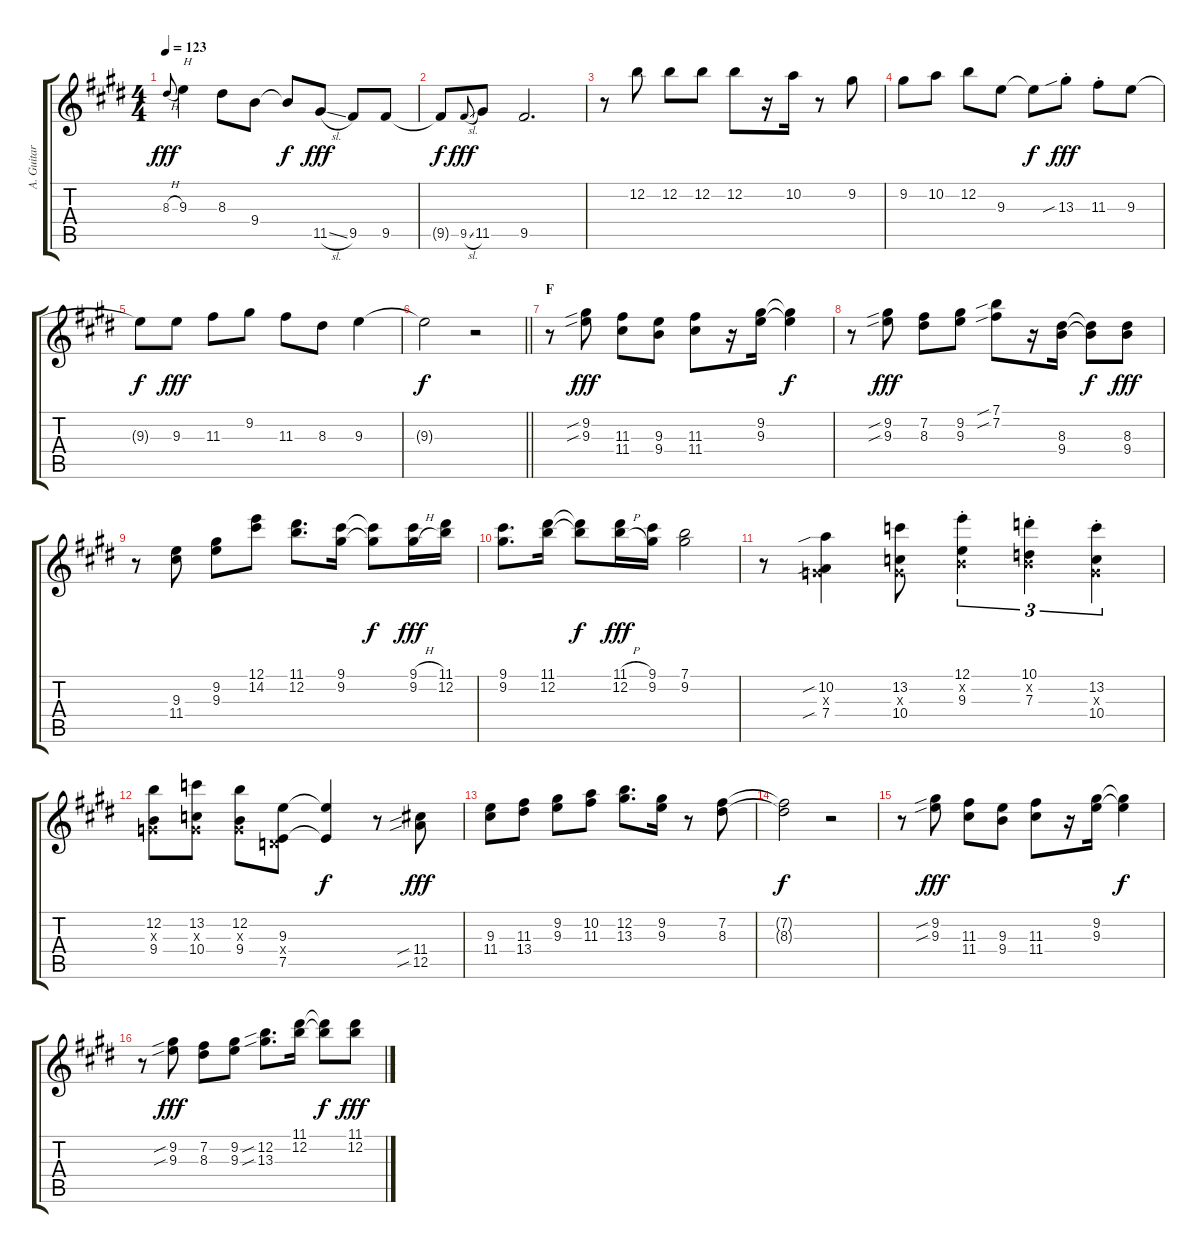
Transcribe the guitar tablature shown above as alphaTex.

\track ("A. Guitar I" "A. Guitar ") {instrument acousticguitarsteel}
\staff {score tabs}
\tuning (E4 B3 G3 D3 A2 E2) {hide}
\ts (4 4)
\tempo 123
\clef g2
\ks e
8.3{h}.8{gr onbeat dy fff} 9.3.4{txt "H"} 8.3.8 9.4.8 9.4{t}.8{dy f} 11.5{sl}.8{dy fff} 9.5.8 9.5.8 |
9.5{t}.8{dy f} 9.5{sl}.8{gr onbeat dy fff} 11.5.8 9.5.2{d} |
r.8 12.2.8 12.2.8 12.2.8 12.2.8 r.16 10.2.16 r.8 9.2.8 |
9.2.8 10.2.8 12.2.8 9.3.8 9.3{t}.8{dy f} 13.3{sib st}.8{dy fff} 11.3{st}.8 9.3.8 |
9.3{t}.8{dy f} 9.3.8{dy fff} 11.3.8 9.2.8 11.3.8 8.3.8 9.3.4 |
\barLineRight lightlight
9.3{t}.2{dy f} r.2 |
\section ("" "F")
r.8 (9.2{sib} 9.3{sib}).8{dy fff} (11.3 11.4).8 (9.3 9.4).8 (11.3 11.4).8 r.16 (9.2 9.3).16 (9.2{t} 9.3{t}).4{dy f} |
r.8 (9.2{sib} 9.3{sib}).8{dy fff} (7.2 8.3).8 (9.2 9.3).8 (7.1{sib} 7.2{sib}).8 r.16 (8.3 9.4).16 (8.3{t} 9.4{t}).8{dy f} (8.3 9.4).8{dy fff} |
r.8 (9.3 11.4).8 (9.2 9.3).8 (12.1 14.2).8 (11.1 12.2).8{d} (9.1 9.2).16 (9.1{t} 9.2{t}).8{dy f} (9.1{h} 9.2{h}).16{dy fff} (11.1 12.2).16 |
(9.1 9.2).8{d} (11.1 12.2).16 (11.1{t} 12.2{t}).8{dy f} (11.1{h} 12.2{h}).16{dy fff} (9.1 9.2).16 (7.1 9.2).2 |
r.8 (10.2{sib} 0.3{x} 7.4{sib}).4 (13.2 0.3{x} 10.4).8 (12.1{st} 0.2{x} 9.3{st}).4{tu (3 2)} (10.1{st} 0.2{x} 7.3{st}).4{tu (3 2)} (13.2{st} 0.3{x} 10.4{st}).4{tu (3 2)} |
(12.2 0.3{x} 9.4).8 (13.2 0.3{x} 10.4).8 (12.2 0.3{x} 9.4).8 (9.3 0.4{x} 7.5).8 (9.3{t} 7.5{t}).4{dy f} r.8 (11.4{sib} 12.5{sib}).8{dy fff} |
(9.3 11.4).8 (11.3 13.4).8 (9.2 9.3).8 (10.2 11.3).8 (12.2 13.3).8{d} (9.2 9.3).16 r.8 (7.2 8.3).8 |
(7.2{t} 8.3{t}).2{dy f} r.2 |
r.8 (9.2{sib} 9.3{sib}).8{dy fff} (11.3 11.4).8 (9.3 9.4).8 (11.3 11.4).8 r.16 (9.2 9.3).16 (9.2{t} 9.3{t}).4{dy f} |
r.8 (9.2{sib} 9.3{sib}).8{dy fff} (7.2 8.3).8 (9.2 9.3).8 (12.2{sib} 13.3{sib}).8{d} (11.1 12.2).16 (11.1{t} 12.2{t}).8{dy f} (11.1 12.2).8{dy fff}
